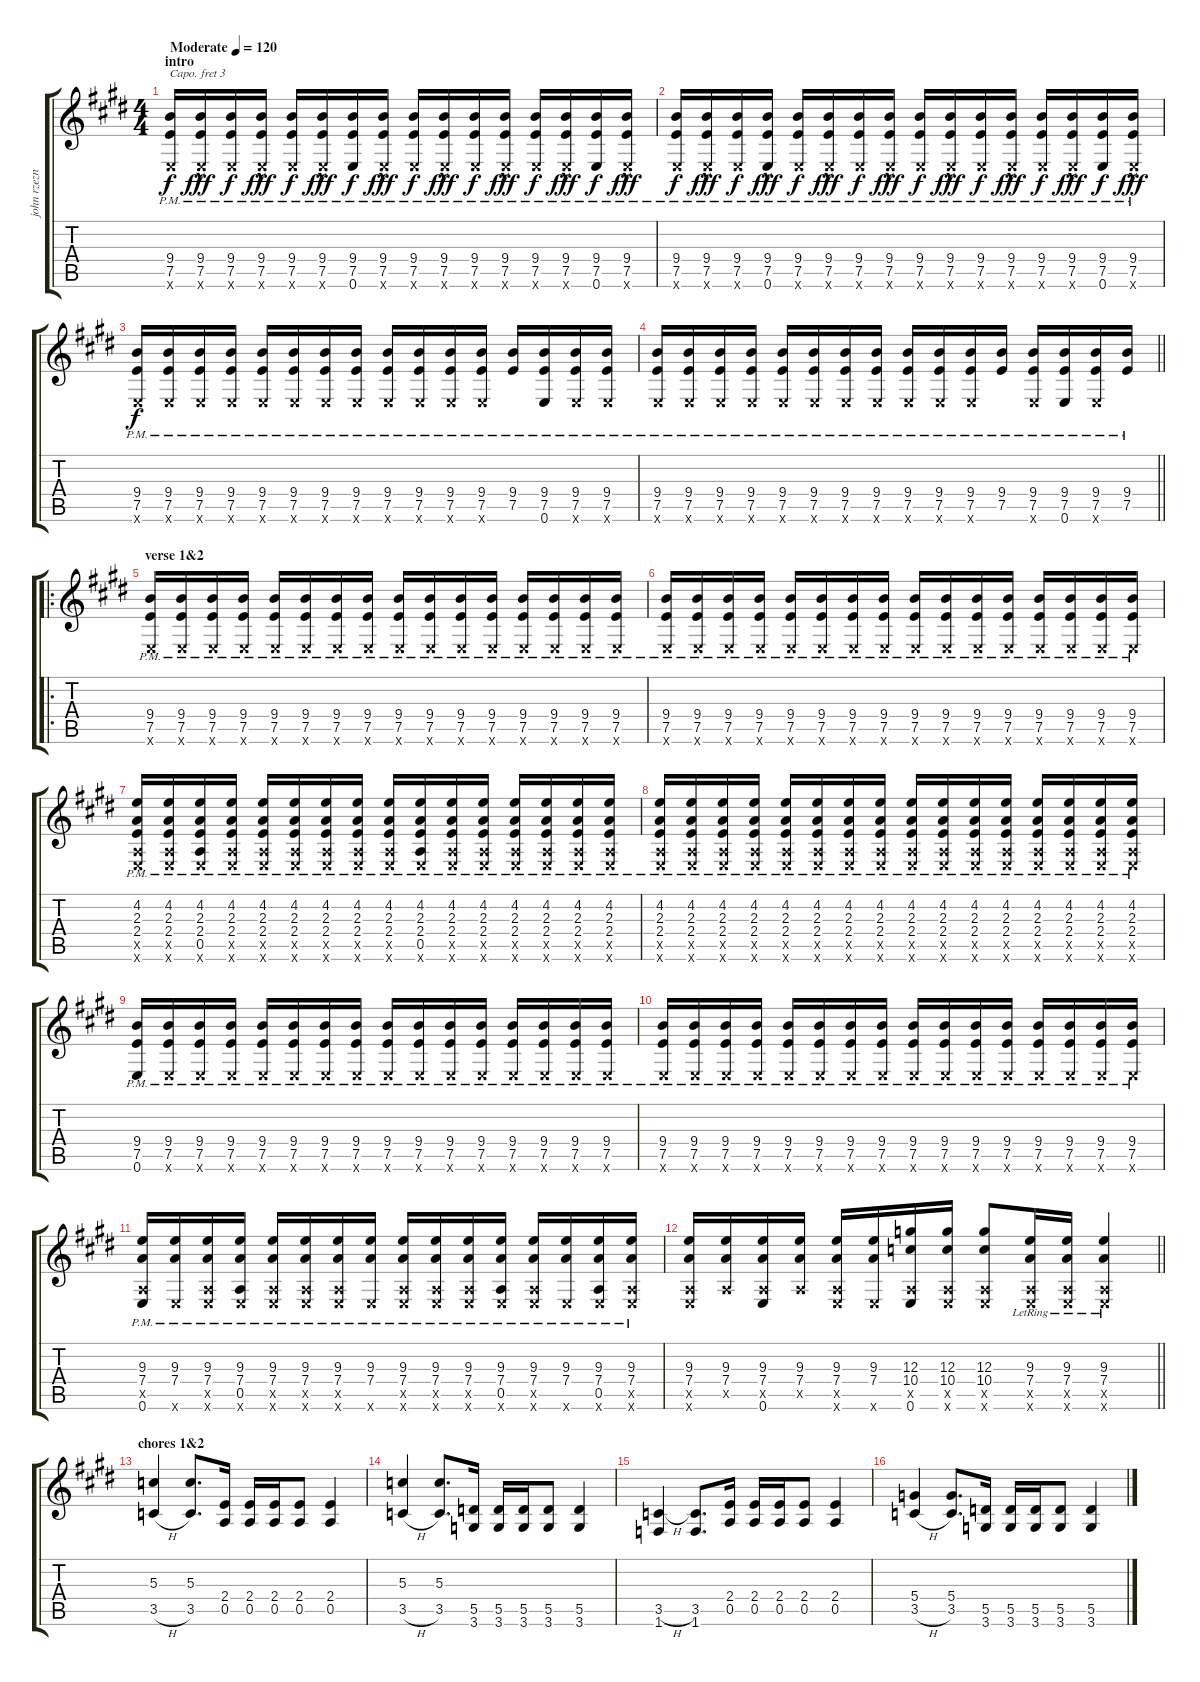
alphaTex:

\track ("john rzeznik(guitar)" "john rzezn") {instrument overdrivenguitar}
\staff {score tabs}
\capo 3
\tuning (E4 A3 E3 B2 Gb2 Db2) {hide}
\ts (4 4)
\section ("" "intro")
\tempo (120 "Moderate")
\clef g2
\ks e
(9.4{pm} 7.5{pm} 0.6{x}).16{dy f instrument overdrivenguitar} (9.4{hac pm} 7.5{hac pm} 0.6{hac x}).16{dy fff} (9.4{pm} 7.5{pm} 0.6{x}).16{dy f} (9.4{hac pm} 7.5{hac pm} 0.6{hac x}).16{dy fff} (9.4{pm} 7.5{pm} 0.6{x}).16{dy f} (9.4{hac pm} 7.5{hac pm} 0.6{hac x}).16{dy fff} (9.4{pm} 7.5{pm} 0.6{pm}).16{dy f} (9.4{hac pm} 7.5{hac pm} 0.6{hac x}).16{dy fff} (9.4{pm} 7.5{pm} 0.6{x}).16{dy f} (9.4{hac pm} 7.5{hac pm} 0.6{hac x}).16{dy fff} (9.4{pm} 7.5{pm} 0.6{x}).16{dy f} (9.4{hac pm} 7.5{hac pm} 0.6{hac x}).16{dy fff} (9.4{pm} 7.5{pm} 0.6{x}).16{dy f} (9.4{hac pm} 7.5{hac pm} 0.6{hac x}).16{dy fff} (9.4{pm} 7.5{pm} 0.6{pm}).16{dy f} (9.4{hac pm} 7.5{hac pm} 0.6{hac x}).16{dy fff} |
(9.4{pm} 7.5{pm} 0.6{x}).16{dy f} (9.4{hac pm} 7.5{hac pm} 0.6{hac x}).16{dy fff} (9.4{pm} 7.5{pm} 0.6{x}).16{dy f} (9.4{hac pm} 7.5{hac pm} 0.6{hac pm}).16{dy fff} (9.4{pm} 7.5{pm} 0.6{x}).16{dy f} (9.4{hac pm} 7.5{hac pm} 0.6{hac x}).16{dy fff} (9.4{pm} 7.5{pm} 0.6{x}).16{dy f} (9.4{hac pm} 7.5{hac pm} 0.6{hac x}).16{dy fff} (9.4{pm} 7.5{pm} 0.6{x}).16{dy f} (9.4{hac pm} 7.5{hac pm} 0.6{hac x}).16{dy fff} (9.4{pm} 7.5{pm} 0.6{x}).16{dy f} (9.4{hac pm} 7.5{hac pm} 0.6{hac x}).16{dy fff} (9.4{pm} 7.5{pm} 0.6{x}).16{dy f} (9.4{hac pm} 7.5{hac pm} 0.6{hac x}).16{dy fff} (9.4{pm} 7.5{pm} 0.6{pm}).16{dy f} (9.4{hac pm} 7.5{hac pm} 0.6{hac x}).16{dy fff} |
(9.4{pm} 7.5{pm} 0.6{x}).16{dy f} (9.4{pm} 7.5{pm} 0.6{x}).16 (9.4{pm} 7.5{pm} 0.6{x}).16 (9.4{pm} 7.5{pm} 0.6{x}).16 (9.4{pm} 7.5{pm} 0.6{x}).16 (9.4{pm} 7.5{pm} 0.6{x}).16 (9.4{pm} 7.5{pm} 0.6{x}).16 (9.4{pm} 7.5{pm} 0.6{x}).16 (9.4{pm} 7.5{pm} 0.6{x}).16 (9.4{pm} 7.5{pm} 0.6{x}).16 (9.4{pm} 7.5{pm} 0.6{x}).16 (9.4{pm} 7.5{pm} 0.6{x}).16 (9.4{pm} 7.5{pm}).16 (9.4{pm} 7.5{pm} 0.6{pm}).16 (9.4{pm} 7.5{pm} 0.6{x}).16 (9.4{pm} 7.5{pm} 0.6{x}).16 |
\barLineRight lightlight
(9.4{pm} 7.5{pm} 0.6{x}).16 (9.4{pm} 7.5{pm} 0.6{x}).16 (9.4{pm} 7.5{pm} 0.6{x}).16 (9.4{pm} 7.5{pm} 0.6{x}).16 (9.4{pm} 7.5{pm} 0.6{x}).16 (9.4{pm} 7.5{pm} 0.6{x}).16 (9.4{pm} 7.5{pm} 0.6{x}).16 (9.4{pm} 7.5{pm} 0.6{x}).16 (9.4{pm} 7.5{pm} 0.6{x}).16 (9.4{pm} 7.5{pm} 0.6{x}).16 (9.4{pm} 7.5{pm} 0.6{x}).16 (9.4{pm} 7.5{pm}).16 (9.4{pm} 7.5{pm} 0.6{x}).16 (9.4{pm} 7.5{pm} 0.6{pm}).16 (9.4{pm} 7.5{pm} 0.6{x}).16 (9.4{pm} 7.5{pm}).16 |
\ro
\section ("" "verse 1&2")
(9.4{pm} 7.5{pm} 0.6{x}).16 (9.4{pm} 7.5{pm} 0.6{x}).16 (9.4{pm} 7.5{pm} 0.6{x}).16 (9.4{pm} 7.5{pm} 0.6{x}).16 (9.4{pm} 7.5{pm} 0.6{x}).16 (9.4{pm} 7.5{pm} 0.6{x}).16 (9.4{pm} 7.5{pm} 0.6{x}).16 (9.4{pm} 7.5{pm} 0.6{x}).16 (9.4{pm} 7.5{pm} 0.6{x}).16 (9.4{pm} 7.5{pm} 0.6{x}).16 (9.4{pm} 7.5{pm} 0.6{x}).16 (9.4{pm} 7.5{pm} 0.6{x}).16 (9.4{pm} 7.5{pm} 0.6{x}).16 (9.4{pm} 7.5{pm} 0.6{x}).16 (9.4{pm} 7.5{pm} 0.6{x}).16 (9.4{pm} 7.5{pm} 0.6{x}).16 |
(9.4{pm} 7.5{pm} 0.6{x}).16 (9.4{pm} 7.5{pm} 0.6{x}).16 (9.4{pm} 7.5{pm} 0.6{x}).16 (9.4{pm} 7.5{pm} 0.6{x}).16 (9.4{pm} 7.5{pm} 0.6{x}).16 (9.4{pm} 7.5{pm} 0.6{x}).16 (9.4{pm} 7.5{pm} 0.6{x}).16 (9.4{pm} 7.5{pm} 0.6{x}).16 (9.4{pm} 7.5{pm} 0.6{x}).16 (9.4{pm} 7.5{pm} 0.6{x}).16 (9.4{pm} 7.5{pm} 0.6{x}).16 (9.4{pm} 7.5{pm} 0.6{x}).16 (9.4{pm} 7.5{pm} 0.6{x}).16 (9.4{pm} 7.5{pm} 0.6{x}).16 (9.4{pm} 7.5{pm} 0.6{x}).16 (9.4{pm} 7.5{pm} 0.6{x}).16 |
(4.2{pm} 2.3{pm} 2.4{pm} 0.5{x} 0.6{x}).16 (4.2{pm} 2.3{pm} 2.4{pm} 0.5{x} 0.6{x}).16 (4.2{pm} 2.3{pm} 2.4{pm} 0.5{pm} 0.6{x}).16 (4.2{pm} 2.3{pm} 2.4{pm} 0.5{x} 0.6{x}).16 (4.2{pm} 2.3{pm} 2.4{pm} 0.5{x} 0.6{x}).16 (4.2{pm} 2.3{pm} 2.4{pm} 0.5{x} 0.6{x}).16 (4.2{pm} 2.3{pm} 2.4{pm} 0.5{x} 0.6{x}).16 (4.2{pm} 2.3{pm} 2.4{pm} 0.5{x} 0.6{x}).16 (4.2{pm} 2.3{pm} 2.4{pm} 0.5{x} 0.6{x}).16 (4.2{pm} 2.3{pm} 2.4{pm} 0.5{pm} 0.6{x}).16 (4.2{pm} 2.3{pm} 2.4{pm} 0.5{x} 0.6{x}).16 (4.2{pm} 2.3{pm} 2.4{pm} 0.5{x} 0.6{x}).16 (4.2{pm} 2.3{pm} 2.4{pm} 0.5{x} 0.6{x}).16 (4.2{pm} 2.3{pm} 2.4{pm} 0.5{x} 0.6{x}).16 (4.2{pm} 2.3{pm} 2.4{pm} 0.5{x} 0.6{x}).16 (4.2{pm} 2.3{pm} 2.4{pm} 0.5{x} 0.6{x}).16 |
(4.2{pm} 2.3{pm} 2.4{pm} 0.5{x} 0.6{x}).16 (4.2{pm} 2.3{pm} 2.4{pm} 0.5{x} 0.6{x}).16 (4.2{pm} 2.3{pm} 2.4{pm} 0.5{x} 0.6{x}).16 (4.2{pm} 2.3{pm} 2.4{pm} 0.5{x} 0.6{x}).16 (4.2{pm} 2.3{pm} 2.4{pm} 0.5{x} 0.6{x}).16 (4.2{pm} 2.3{pm} 2.4{pm} 0.5{x} 0.6{x}).16 (4.2{pm} 2.3{pm} 2.4{pm} 0.5{x} 0.6{x}).16 (4.2{pm} 2.3{pm} 2.4{pm} 0.5{x} 0.6{x}).16 (4.2{pm} 2.3{pm} 2.4{pm} 0.5{x} 0.6{x}).16 (4.2{pm} 2.3{pm} 2.4{pm} 0.5{x} 0.6{x}).16 (4.2{pm} 2.3{pm} 2.4{pm} 0.5{x} 0.6{x}).16 (4.2{pm} 2.3{pm} 2.4{pm} 0.5{x} 0.6{x}).16 (4.2{pm} 2.3{pm} 2.4{pm} 0.5{x} 0.6{x}).16 (4.2{pm} 2.3{pm} 2.4{pm} 0.5{x} 0.6{x}).16 (4.2{pm} 2.3{pm} 2.4{pm} 0.5{x} 0.6{x}).16 (4.2{pm} 2.3{pm} 2.4{pm} 0.5{x} 0.6{x}).16 |
(9.4{pm} 7.5{pm} 0.6{pm}).16 (9.4{pm} 7.5{pm} 0.6{x}).16 (9.4{pm} 7.5{pm} 0.6{x}).16 (9.4{pm} 7.5{pm} 0.6{x}).16 (9.4{pm} 7.5{pm} 0.6{x}).16 (9.4{pm} 7.5{pm} 0.6{x}).16 (9.4{pm} 7.5{pm} 0.6{x}).16 (9.4{pm} 7.5{pm} 0.6{x}).16 (9.4{pm} 7.5{pm} 0.6{x}).16 (9.4{pm} 7.5{pm} 0.6{x}).16 (9.4{pm} 7.5{pm} 0.6{x}).16 (9.4{pm} 7.5{pm} 0.6{x}).16 (9.4{pm} 7.5{pm} 0.6{x}).16 (9.4{pm} 7.5{pm} 0.6{x}).16 (9.4{pm} 7.5{pm} 0.6{x}).16 (9.4{pm} 7.5{pm} 0.6{x}).16 |
(9.4{pm} 7.5{pm} 0.6{x}).16 (9.4{pm} 7.5{pm} 0.6{x}).16 (9.4{pm} 7.5{pm} 0.6{x}).16 (9.4{pm} 7.5{pm} 0.6{x}).16 (9.4{pm} 7.5{pm} 0.6{x}).16 (9.4{pm} 7.5{pm} 0.6{x}).16 (9.4{pm} 7.5{pm} 0.6{x}).16 (9.4{pm} 7.5{pm} 0.6{x}).16 (9.4{pm} 7.5{pm} 0.6{x}).16 (9.4{pm} 7.5{pm} 0.6{x}).16 (9.4{pm} 7.5{pm} 0.6{x}).16 (9.4{pm} 7.5{pm} 0.6{x}).16 (9.4{pm} 7.5{pm} 0.6{x}).16 (9.4{pm} 7.5{pm} 0.6{x}).16 (9.4{pm} 7.5{pm} 0.6{x}).16 (9.4{pm} 7.5{pm} 0.6{x}).16 |
(9.3{pm} 7.4{pm} 0.5{x} 0.6{pm}).16 (9.3{pm} 7.4{pm} 0.6{x}).16 (9.3{pm} 7.4{pm} 0.5{x} 0.6{x}).16 (9.3{pm} 7.4{pm} 0.5{pm} 0.6{x}).16 (9.3{pm} 7.4{pm} 0.5{x} 0.6{x}).16 (9.3{pm} 7.4{pm} 0.5{x} 0.6{x}).16 (9.3{pm} 7.4{pm} 0.5{x} 0.6{x}).16 (9.3{pm} 7.4{pm} 0.6{x}).16 (9.3{pm} 7.4{pm} 0.5{x} 0.6{x}).16 (9.3{pm} 7.4{pm} 0.5{x} 0.6{x}).16 (9.3{pm} 7.4{pm} 0.5{x} 0.6{x}).16 (9.3{pm} 7.4{pm} 0.5{pm} 0.6{x}).16 (9.3{pm} 7.4{pm} 0.5{x} 0.6{x}).16 (9.3{pm} 7.4{pm} 0.6{x}).16 (9.3{pm} 7.4{pm} 0.5{pm} 0.6{x}).16 (9.3{pm} 7.4{pm} 0.5{x} 0.6{x}).16 |
\barLineRight lightlight
(9.3 7.4 0.5{x} 0.6{x}).16{volume 16} (9.3 7.4 0.5{x}).16 (9.3 7.4 0.5{x} 0.6).16 (9.3 7.4 0.5{x}).16 (9.3 7.4 0.5{x} 0.6{x}).16 (9.3 7.4 0.6{x}).16 (12.3 10.4 0.5{x} 0.6).16 (12.3 10.4 0.5{x} 0.6{x}).16 (12.3 10.4 0.5{x} 0.6{x}).8 (9.3{lr} 7.4{lr} 0.5{x} 0.6{x}).16 (9.3{lr} 7.4{lr} 0.5{x} 0.6{x}).16 (9.3{lr} 7.4{lr} 0.5{x} 0.6{x}).4 |
\section ("" "chores 1&2")
(5.3 3.5{h}).4{volume 13} (5.3 3.5).8{d} (2.4 0.5).16 (2.4 0.5).16 (2.4 0.5).16 (2.4 0.5).8 (2.4 0.5).4 |
(5.3 3.5{h}).4 (5.3 3.5).8{d} (5.5 3.6).16 (5.5 3.6).16 (5.5 3.6).16 (5.5 3.6).8 (5.5 3.6).4 |
(3.5{h} 1.6).4 (3.5 1.6).8{d} (2.4 0.5).16 (2.4 0.5).16 (2.4 0.5).16 (2.4 0.5).8 (2.4 0.5).4 |
(5.4 3.5{h}).4 (5.4 3.5).8{d} (5.5 3.6).16 (5.5 3.6).16 (5.5 3.6).16 (5.5 3.6).8 (5.5 3.6).4
